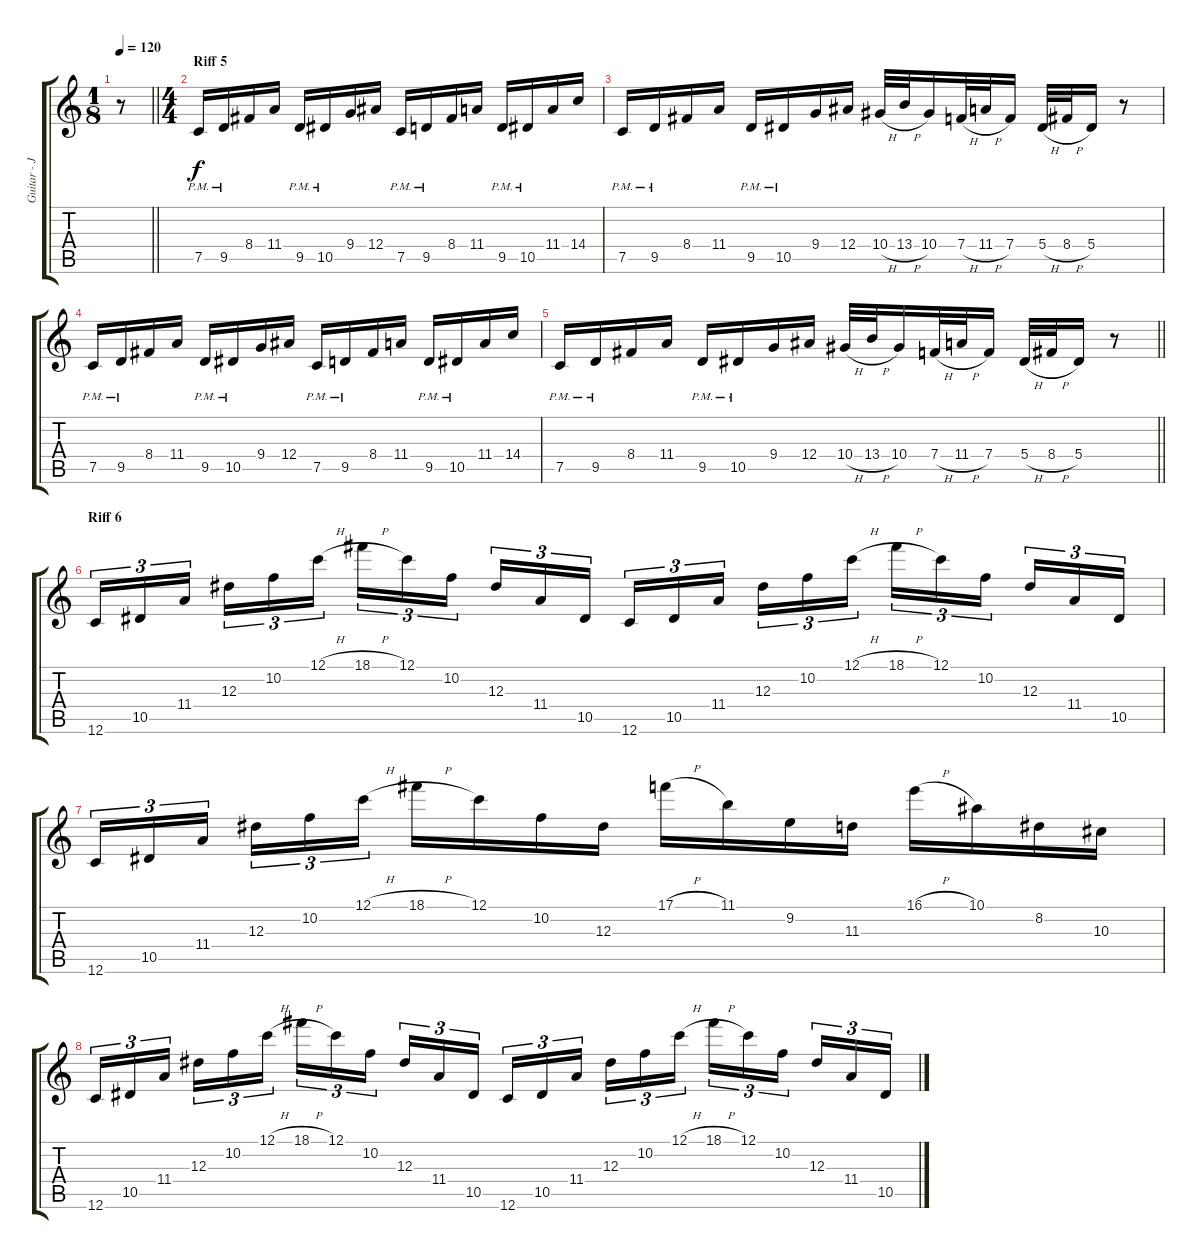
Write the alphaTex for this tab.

\track ("Guitar - Josh Hemandez" "Guitar - J") {instrument distortionguitar}
\staff {score tabs}
\tuning (C4 G3 Eb3 Bb2 F2 C2) {hide}
\ts (1 8)
\tempo 120
\clef g2
\barLineRight lightlight
\ks c
r.8{dy f} |
\ts (4 4)
\section ("" "Riff 5")
7.5{pm}.16 9.5{pm}.16 8.4.16 11.4.16 9.5{pm}.16 10.5{pm}.16 9.4.16 12.4.16 7.5{pm}.16 9.5{pm}.16 8.4.16 11.4.16 9.5{pm}.16 10.5{pm}.16 11.4.16 14.4.16 |
7.5{pm}.16 9.5{pm}.16 8.4.16 11.4.16 9.5{pm}.16 10.5{pm}.16 9.4.16 12.4.16 10.4{h}.32 13.4{h}.32 10.4.16 7.4{h}.32 11.4{h}.32 7.4.16 5.4{h}.32 8.4{h}.32 5.4.16 r.8 |
7.5{pm}.16 9.5{pm}.16 8.4.16 11.4.16 9.5{pm}.16 10.5{pm}.16 9.4.16 12.4.16 7.5{pm}.16 9.5{pm}.16 8.4.16 11.4.16 9.5{pm}.16 10.5{pm}.16 11.4.16 14.4.16 |
\barLineRight lightlight
7.5{pm}.16 9.5{pm}.16 8.4.16 11.4.16 9.5{pm}.16 10.5{pm}.16 9.4.16 12.4.16 10.4{h}.32 13.4{h}.32 10.4.16 7.4{h}.32 11.4{h}.32 7.4.16 5.4{h}.32 8.4{h}.32 5.4.16 r.8 |
\section ("" "Riff 6")
12.6.16{tu (3 2)} 10.5.16{tu (3 2)} 11.4.16{tu (3 2) beam splitsecondary} 12.3.16{tu (3 2)} 10.2.16{tu (3 2)} 12.1{h}.16{tu (3 2)} 18.1{h}.16{tu (3 2)} 12.1.16{tu (3 2)} 10.2.16{tu (3 2) beam splitsecondary} 12.3.16{tu (3 2)} 11.4.16{tu (3 2)} 10.5.16{tu (3 2)} 12.6.16{tu (3 2)} 10.5.16{tu (3 2)} 11.4.16{tu (3 2) beam splitsecondary} 12.3.16{tu (3 2)} 10.2.16{tu (3 2)} 12.1{h}.16{tu (3 2)} 18.1{h}.16{tu (3 2)} 12.1.16{tu (3 2)} 10.2.16{tu (3 2) beam splitsecondary} 12.3.16{tu (3 2)} 11.4.16{tu (3 2)} 10.5.16{tu (3 2)} |
12.6.16{tu (3 2)} 10.5.16{tu (3 2)} 11.4.16{tu (3 2) beam splitsecondary} 12.3.16{tu (3 2)} 10.2.16{tu (3 2)} 12.1{h}.16{tu (3 2)} 18.1{h}.16 12.1.16 10.2.16 12.3.16 17.1{h}.16 11.1.16 9.2.16 11.3.16 16.1{h}.16 10.1.16 8.2.16 10.3.16 |
12.6.16{tu (3 2)} 10.5.16{tu (3 2)} 11.4.16{tu (3 2) beam splitsecondary} 12.3.16{tu (3 2)} 10.2.16{tu (3 2)} 12.1{h}.16{tu (3 2)} 18.1{h}.16{tu (3 2)} 12.1.16{tu (3 2)} 10.2.16{tu (3 2) beam splitsecondary} 12.3.16{tu (3 2)} 11.4.16{tu (3 2)} 10.5.16{tu (3 2)} 12.6.16{tu (3 2)} 10.5.16{tu (3 2)} 11.4.16{tu (3 2) beam splitsecondary} 12.3.16{tu (3 2)} 10.2.16{tu (3 2)} 12.1{h}.16{tu (3 2)} 18.1{h}.16{tu (3 2)} 12.1.16{tu (3 2)} 10.2.16{tu (3 2) beam splitsecondary} 12.3.16{tu (3 2)} 11.4.16{tu (3 2)} 10.5.16{tu (3 2)}
